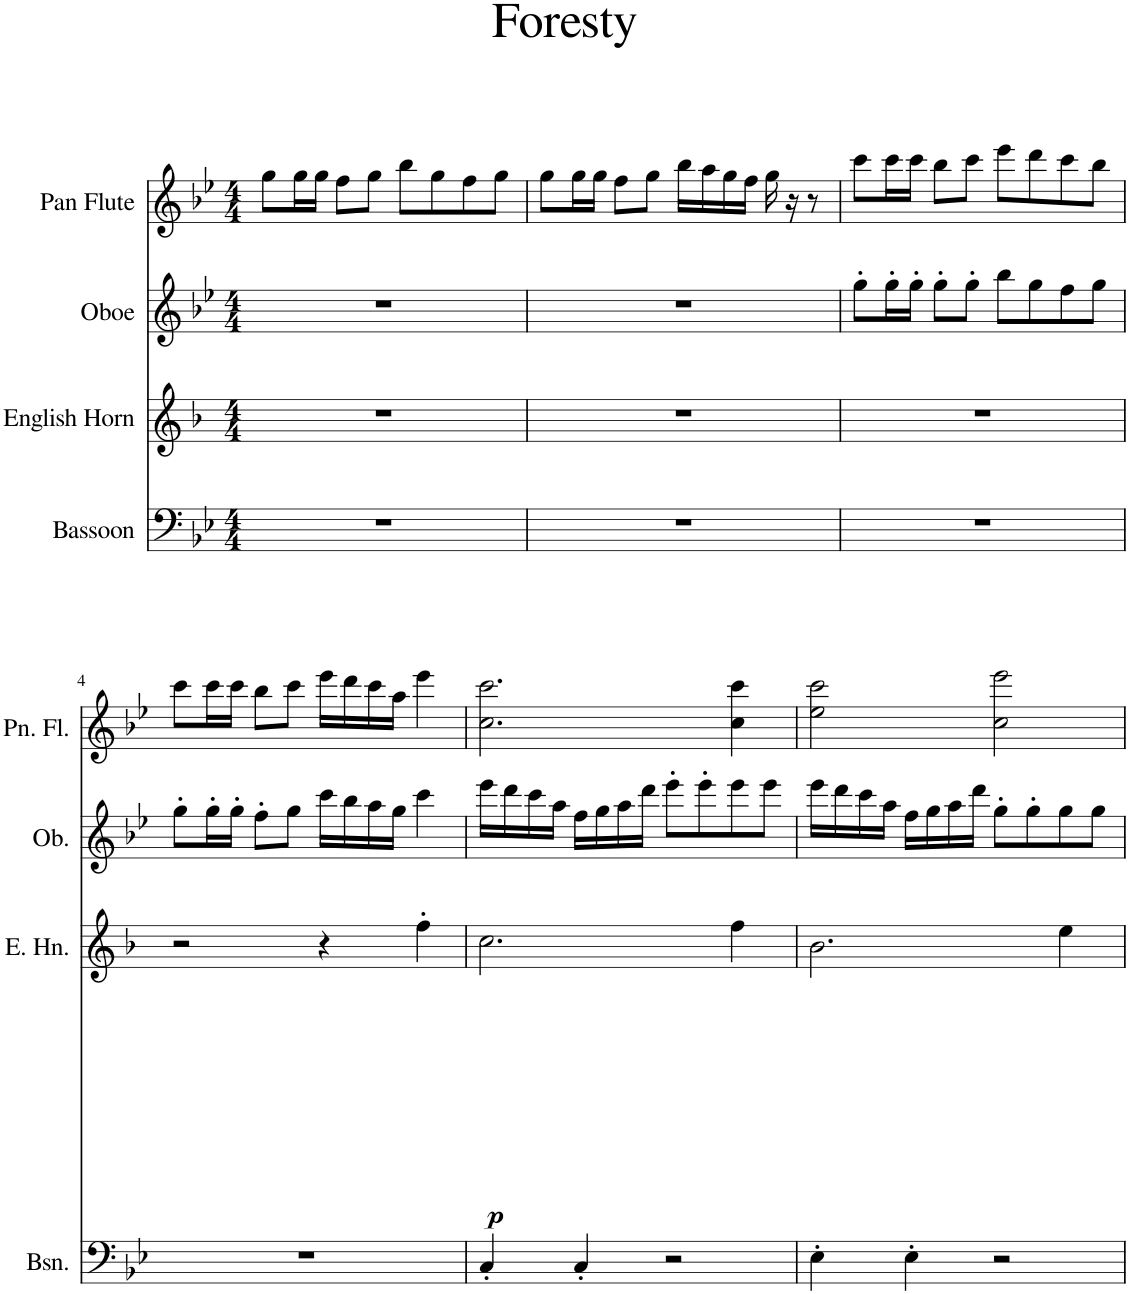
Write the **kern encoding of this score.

**kern	**kern	**dynam	**kern	**kern
*part4	*part3	*part3	*part2	*part1
*staff4	*staff3	*staff3	*staff2	*staff1
*I"Bassoon	*I"English Horn	*	*I"Oboe	*I"Pan Flute
*I'Bsn.	*I'E. Hn.	*	*I'Ob.	*I'Pn. Fl.
*clefF4	*clefG2	*	*clefG2	*clefG2
*	*Trd4c7	*	*	*
*k[b-e-]	*k[b-]	*	*k[b-e-]	*k[b-e-]
*M4/4	*M4/4	*	*M4/4	*M4/4
=1	=1	=1	=1	=1
1r	1r	.	1r	8gg\L
.	.	.	.	16gg\L
.	.	.	.	16gg\JJ
.	.	.	.	8ff\L
.	.	.	.	8gg\J
.	.	.	.	8bb-\L
.	.	.	.	8gg\
.	.	.	.	8ff\
.	.	.	.	8gg\J
=2	=2	=2	=2	=2
1r	1r	.	1r	8gg\L
.	.	.	.	16gg\L
.	.	.	.	16gg\JJ
.	.	.	.	8ff\L
.	.	.	.	8gg\J
.	.	.	.	16bb-\LL
.	.	.	.	16aa\
.	.	.	.	16gg\
.	.	.	.	16ff\JJ
.	.	.	.	16gg\
.	.	.	.	16r
.	.	.	.	8r
=3	=3	=3	=3	=3
1r	1r	.	8gg'\L	8ccc\L
.	.	.	16gg'\L	16ccc\L
.	.	.	16gg'\JJ	16ccc\JJ
.	.	.	8gg'\L	8bb-\L
.	.	.	8gg'\J	8ccc\J
.	.	.	8bb-\L	8eee-\L
.	.	.	8gg\	8ddd\
.	.	.	8ff\	8ccc\
.	.	.	8gg\J	8bb-\J
!!LO:LB:g=z
=4	=4	=4	=4	=4
1r	2r	.	8gg'\L	8ccc\L
.	.	.	16gg'\L	16ccc\L
.	.	.	16gg'\JJ	16ccc\JJ
.	.	.	8ff'\L	8bb-\L
.	.	.	8gg\J	8ccc\J
.	4r	.	16ccc\LL	16eee-\LL
.	.	.	16bb-\	16ddd\
.	.	.	16aa\	16ccc\
.	.	.	16gg\JJ	16aa\JJ
.	4ff'\	.	4ccc\	4eee-\
=5	=5	=5	=5	=5
!	!	!LO:DY:b	!	!
4C'/	2.cc\	p	16eee-\LL	2.cc\ 2.ccc\
.	.	.	16ddd\	.
.	.	.	16ccc\	.
.	.	.	16aa\JJ	.
4C'/	.	.	16ff\LL	.
.	.	.	16gg\	.
.	.	.	16aa\	.
.	.	.	16ddd\JJ	.
2r	.	.	8eee-'\L	.
.	.	.	8eee-'\	.
.	4ff\	.	8eee-\	4cc\ 4ccc\
.	.	.	8eee-\J	.
=6	=6	=6	=6	=6
4E-'\	2.b-\	.	16eee-\LL	2ee-\ 2ccc\
.	.	.	16ddd\	.
.	.	.	16ccc\	.
.	.	.	16aa\JJ	.
4E-'\	.	.	16ff\LL	.
.	.	.	16gg\	.
.	.	.	16aa\	.
.	.	.	16ddd\JJ	.
2r	.	.	8gg'\L	2cc\ 2eee-\
.	.	.	8gg'\	.
.	4ee\	.	8gg\	.
.	.	.	8gg\J	.
=	=	=	=	=
*-	*-	*-	*-	*-
